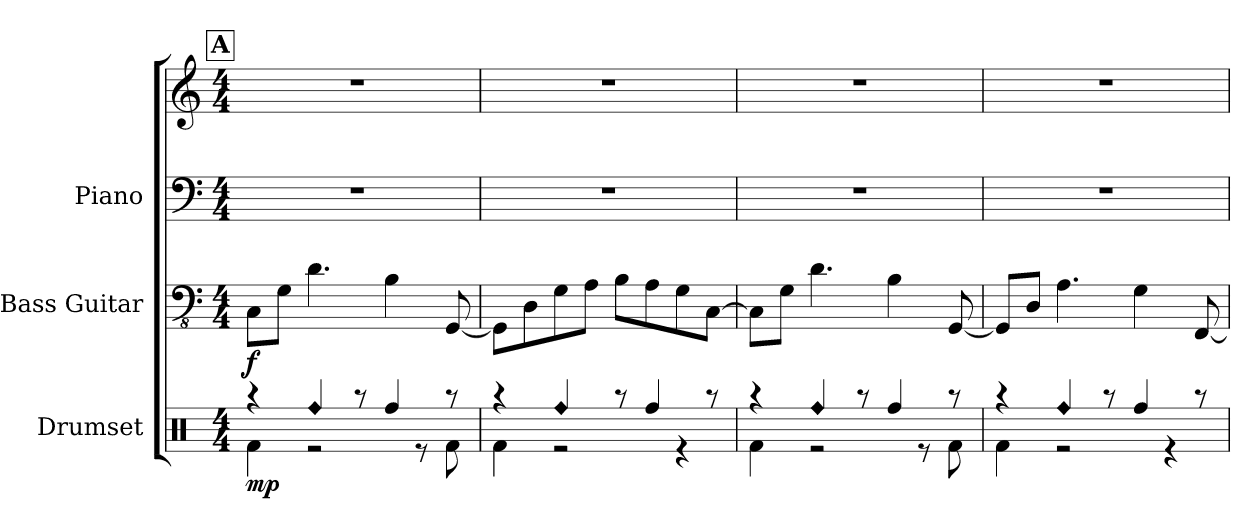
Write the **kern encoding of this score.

**kern	**dynam	**kern	**dynam	**kern	**kern
*part3	*part3	*part2	*part2	*part1	*part1
*staff4	*staff4	*staff3	*staff3	*staff2	*staff1
*I"Drumset	*	*I"Bass Guitar	*	*I"Piano	*
*I'Drs.	*	*I'B. Guit.	*	*I'Pno.	*
*clefX	*	*clefFv4	*	*clefF4	*clefG2
*k[]	*	*k[]	*	*k[]	*k[]
*M4/4	*	*M4/4	*	*M4/4	*M4/4
!!LO:REH:place=s1:a:B:fs=14:t=A
=1	=1	=1	=1	=1	=1
*^	*	*	*	*	*
!	!	!LO:DY:b	!	!LO:DY:b	!	!
4r	4Rf\	mp	8CC\L	f	1r	1r
.	.	.	8GG\J	.	.	.
!LO:N:head=diamond	!	!	!	!	!	!
4Rff/	2r	.	4.D\	.	.	.
8r	.	.	.	.	.	.
4Rff/	.	.	4BB\	.	.	.
.	8r	.	.	.	.	.
8r	8Rf\	.	[8GGG/	.	.	.
=2	=2	=2	=2	=2	=2	=2
4r	4Rf\	.	8GGG\L]	.	1r	1r
.	.	.	8DD\	.	.	.
!LO:N:head=diamond	!	!	!	!	!	!
4Rff/	2r	.	8GG\	.	.	.
.	.	.	8AA\J	.	.	.
8r	.	.	8BB\L	.	.	.
4Rff/	.	.	8AA\	.	.	.
.	4r	.	8GG\	.	.	.
8r	.	.	[8CC\J	.	.	.
=3	=3	=3	=3	=3	=3	=3
4r	4Rf\	.	8CC\L]	.	1r	1r
.	.	.	8GG\J	.	.	.
!LO:N:head=diamond	!	!	!	!	!	!
4Rff/	2r	.	4.D\	.	.	.
8r	.	.	.	.	.	.
4Rff/	.	.	4BB\	.	.	.
.	8r	.	.	.	.	.
8r	8Rf\	.	[8GGG/	.	.	.
=4	=4	=4	=4	=4	=4	=4
4r	4Rf\	.	8GGG/L]	.	1r	1r
.	.	.	8DD/J	.	.	.
!LO:N:head=diamond	!	!	!	!	!	!
4Rff/	2r	.	4.AA\	.	.	.
8r	.	.	.	.	.	.
4Rff/	.	.	4GG\	.	.	.
.	4r	.	.	.	.	.
8r	.	.	[8FFF/	.	.	.
*v	*v	*	*	*	*	*
=	=	=	=	=	=
*-	*-	*-	*-	*-	*-
